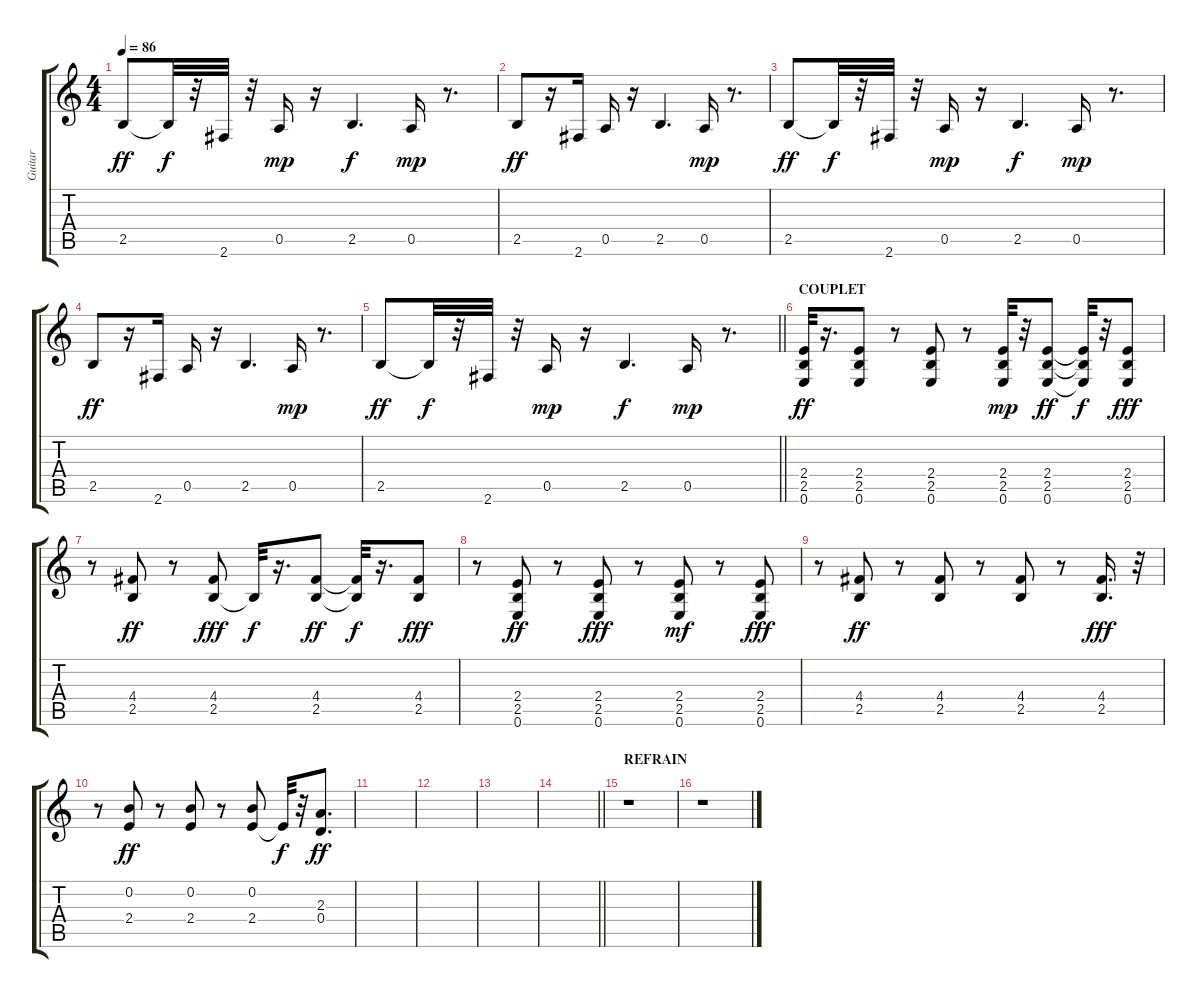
\track ("Guitar" "Guitar") {instrument distortionguitar}
\staff {score tabs}
\tuning (E4 B3 G3 D3 A2 E2) {hide}
\ts (4 4)
\tempo 86
\clef g2
\ks c
2.5.8{dy ff} 2.5{t}.32{dy f} r.32 2.6.32 r.32 0.5.16{dy mp} r.16 2.5.4{d dy f} 0.5.16{dy mp} r.8{d} |
2.5.8{dy ff} r.16 2.6.16 0.5.16 r.16 2.5.4{d} 0.5.16{dy mp} r.8{d} |
2.5.8{dy ff} 2.5{t}.32{dy f} r.32 2.6.32 r.32 0.5.16{dy mp} r.16 2.5.4{d dy f} 0.5.16{dy mp} r.8{d} |
2.5.8{dy ff} r.16 2.6.16 0.5.16 r.16 2.5.4{d} 0.5.16{dy mp} r.8{d} |
\barLineRight lightlight
2.5.8{dy ff} 2.5{t}.32{dy f} r.32 2.6.32 r.32 0.5.16{dy mp} r.16 2.5.4{d dy f} 0.5.16{dy mp} r.8{d} |
\section ("" "COUPLET ")
(2.4 2.5 0.6).32{dy ff} r.16{d} (2.4 2.5 0.6).8 r.8 (2.4 2.5 0.6).8 r.8 (2.4 2.5 0.6).32{dy mp} r.32 (2.4 2.5 0.6).8{dy ff} (2.4{t} 2.5{t} 0.6{t}).32{dy f} r.32 (2.4 2.5 0.6).8{dy fff} |
r.8 (4.4 2.5).8{dy ff} r.8 (4.4 2.5).8{dy fff} 2.5{t}.32{dy f} r.16{d} (4.4 2.5).8{dy ff} (4.4{t} 2.5{t}).32{dy f} r.16{d} (4.4 2.5).8{dy fff} |
r.8 (2.4 2.5 0.6).8{dy ff} r.8 (2.4 2.5 0.6).8{dy fff} r.8 (2.4 2.5 0.6).8{dy mf} r.8 (2.4 2.5 0.6).8{dy fff} |
r.8 (4.4 2.5).8{dy ff} r.8 (4.4 2.5).8 r.8 (4.4 2.5).8 r.8 (4.4 2.5).16{d dy fff} r.32 |
r.8 (0.2 2.4).8{dy ff} r.8 (0.2 2.4).8 r.8 (0.2 2.4).8 2.4{t}.32{dy f} r.32 (2.3 0.4).8{d dy ff} |
|
|
|
\barLineRight lightlight
|
\section ("" "REFRAIN")
r.1 |
r.1
